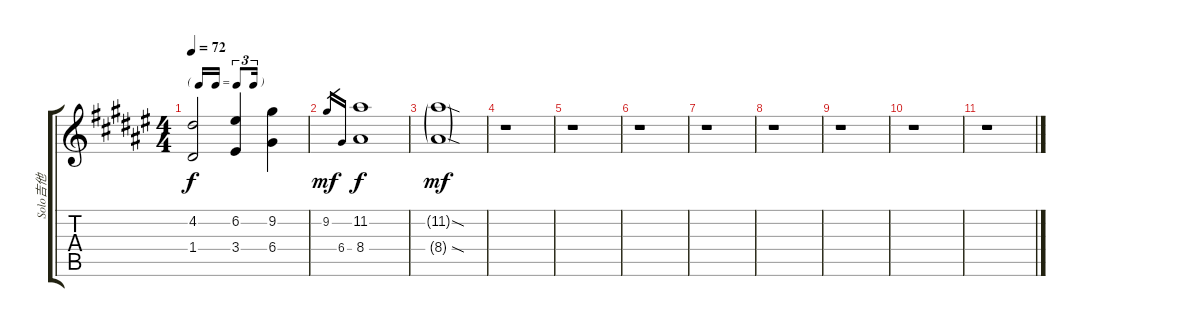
\track ("Solo吉他" "Solo吉他") {instrument acousticguitarnylon}
\staff {score tabs}
\tuning (E4 B3 G3 D3 A2 E2) {hide}
\ts (4 4)
\tf triplet16th
\tempo 72
\clef g2
\ks f#
(4.2 1.4).2{dy f} (6.2 3.4).4 (9.2 6.4).4 |
9.2.16{gr dy mf} 6.4.16{gr} (11.2 8.4).1{dy f} |
(11.2{sod g} 8.4{sod g}).1{dy mf} |
r.1 |
r.1 |
r.1 |
r.1 |
r.1 |
r.1 |
r.1 |
r.1
